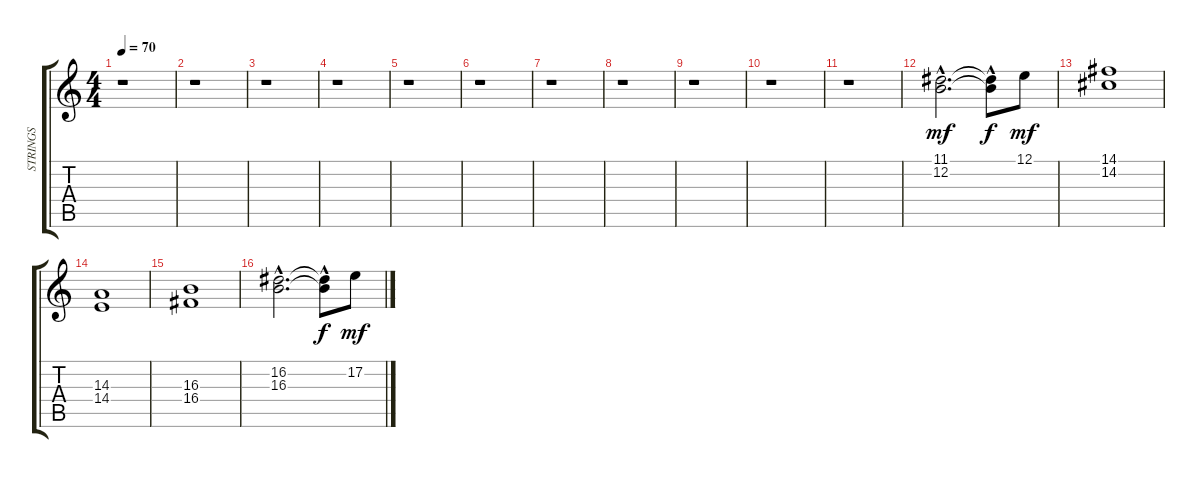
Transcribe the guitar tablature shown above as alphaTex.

\track ("STRINGS" "STRINGS") {instrument stringensemble1}
\staff {score tabs}
\tuning (E4 B3 G3 D3 A2 E2) {hide}
\ts (4 4)
\tempo 70
\clef g2
\ks c
r.1{dy f} |
r.1 |
r.1 |
r.1 |
r.1 |
r.1 |
r.1 |
r.1 |
r.1 |
r.1 |
r.1 |
(11.1{hac} 12.2{hac}).2{d dy mf} (11.1{hac t} 12.2{t}).8{dy f} 12.1.8{dy mf} |
(14.1 14.2).1 |
(14.3 14.4).1 |
(16.3 16.4).1 |
(16.2{hac} 16.3{hac}).2{d} (16.2{hac t} 16.3{t}).8{dy f} 17.2.8{dy mf}
